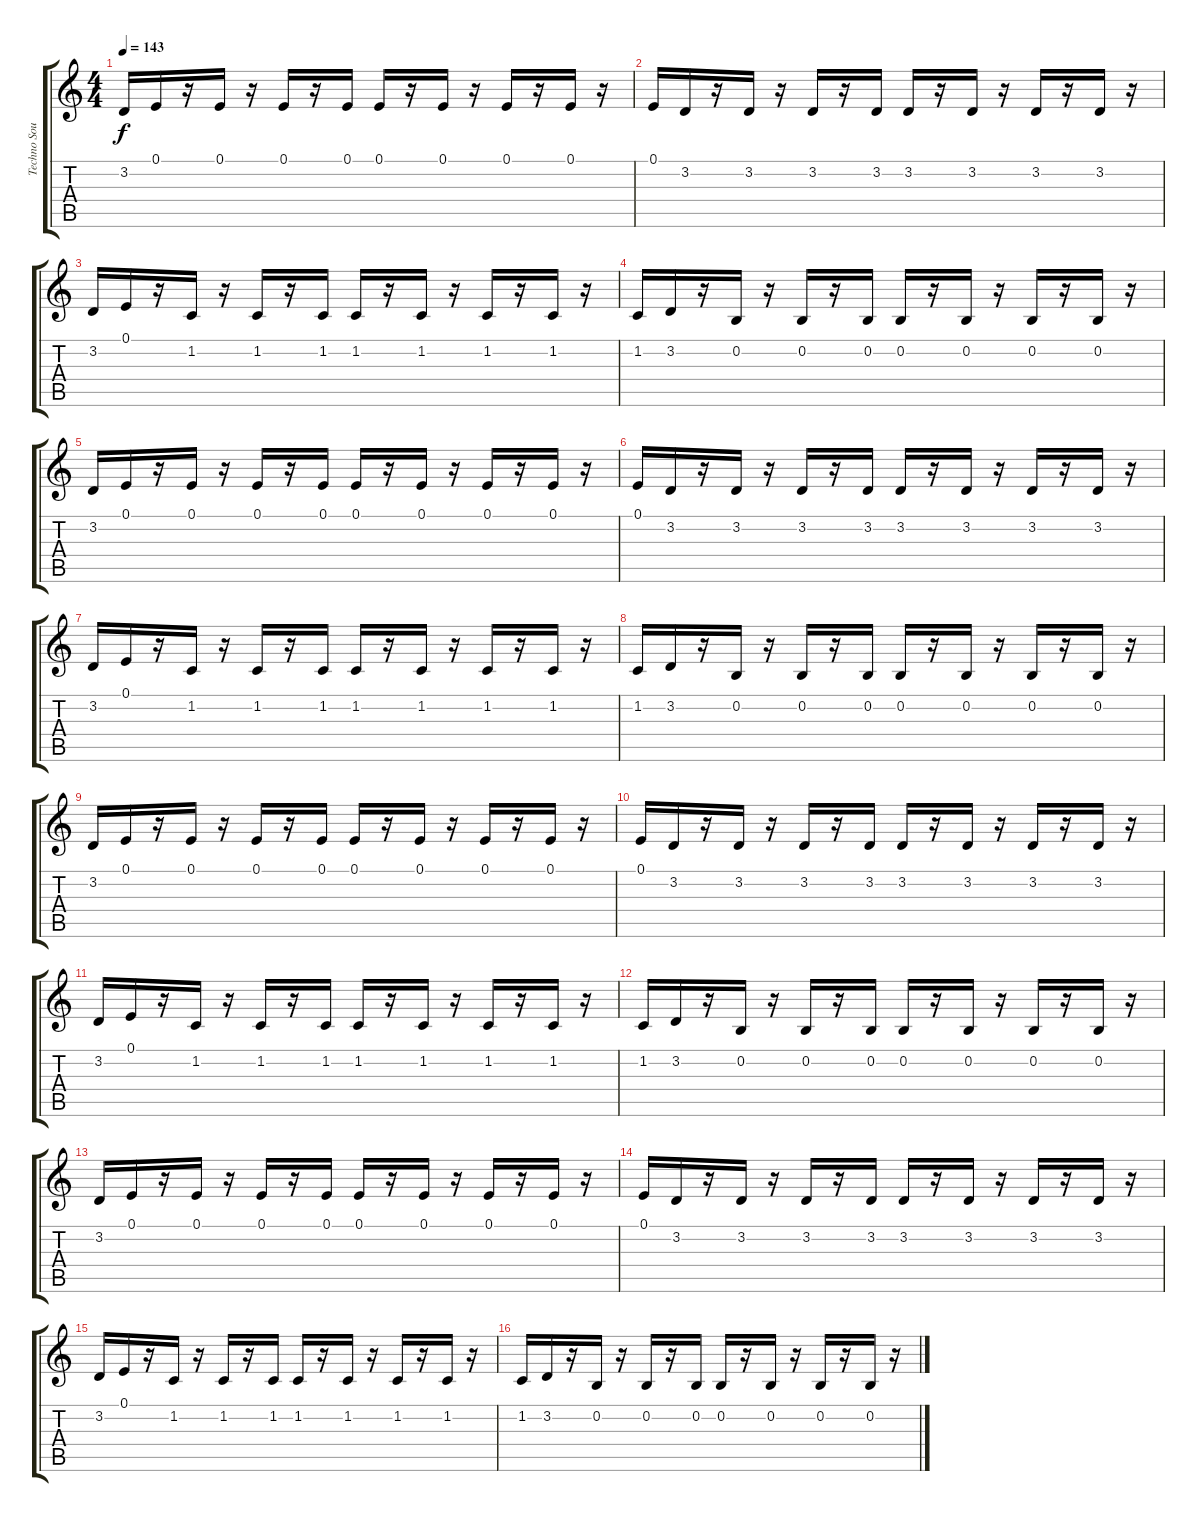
\track ("Techno Sound" "Techno Sou") {instrument lead2sawtooth}
\staff {score tabs}
\tuning (E4 B3 G3 D3 A2 E2) {hide}
\ts (4 4)
\tempo 143
\clef g2
\ks c
3.2.16{dy f} 0.1.16 r.16 0.1.16 r.16 0.1.16 r.16 0.1.16 0.1.16 r.16 0.1.16 r.16 0.1.16 r.16 0.1.16 r.16 |
0.1.16 3.2.16 r.16 3.2.16 r.16 3.2.16 r.16 3.2.16 3.2.16 r.16 3.2.16 r.16 3.2.16 r.16 3.2.16 r.16 |
3.2.16 0.1.16 r.16 1.2.16 r.16 1.2.16 r.16 1.2.16 1.2.16 r.16 1.2.16 r.16 1.2.16 r.16 1.2.16 r.16 |
1.2.16 3.2.16 r.16 0.2.16 r.16 0.2.16 r.16 0.2.16 0.2.16 r.16 0.2.16 r.16 0.2.16 r.16 0.2.16 r.16 |
3.2.16 0.1.16 r.16 0.1.16 r.16 0.1.16 r.16 0.1.16 0.1.16 r.16 0.1.16 r.16 0.1.16 r.16 0.1.16 r.16 |
0.1.16 3.2.16 r.16 3.2.16 r.16 3.2.16 r.16 3.2.16 3.2.16 r.16 3.2.16 r.16 3.2.16 r.16 3.2.16 r.16 |
3.2.16 0.1.16 r.16 1.2.16 r.16 1.2.16 r.16 1.2.16 1.2.16 r.16 1.2.16 r.16 1.2.16 r.16 1.2.16 r.16 |
1.2.16 3.2.16 r.16 0.2.16 r.16 0.2.16 r.16 0.2.16 0.2.16 r.16 0.2.16 r.16 0.2.16 r.16 0.2.16 r.16 |
3.2.16 0.1.16 r.16 0.1.16 r.16 0.1.16 r.16 0.1.16 0.1.16 r.16 0.1.16 r.16 0.1.16 r.16 0.1.16 r.16 |
0.1.16 3.2.16 r.16 3.2.16 r.16 3.2.16 r.16 3.2.16 3.2.16 r.16 3.2.16 r.16 3.2.16 r.16 3.2.16 r.16 |
3.2.16 0.1.16 r.16 1.2.16 r.16 1.2.16 r.16 1.2.16 1.2.16 r.16 1.2.16 r.16 1.2.16 r.16 1.2.16 r.16 |
1.2.16 3.2.16 r.16 0.2.16 r.16 0.2.16 r.16 0.2.16 0.2.16 r.16 0.2.16 r.16 0.2.16 r.16 0.2.16 r.16 |
3.2.16 0.1.16 r.16 0.1.16 r.16 0.1.16 r.16 0.1.16 0.1.16 r.16 0.1.16 r.16 0.1.16 r.16 0.1.16 r.16 |
0.1.16 3.2.16 r.16 3.2.16 r.16 3.2.16 r.16 3.2.16 3.2.16 r.16 3.2.16 r.16 3.2.16 r.16 3.2.16 r.16 |
3.2.16 0.1.16 r.16 1.2.16 r.16 1.2.16 r.16 1.2.16 1.2.16 r.16 1.2.16 r.16 1.2.16 r.16 1.2.16 r.16 |
1.2.16 3.2.16 r.16 0.2.16 r.16 0.2.16 r.16 0.2.16 0.2.16 r.16 0.2.16 r.16 0.2.16 r.16 0.2.16 r.16
